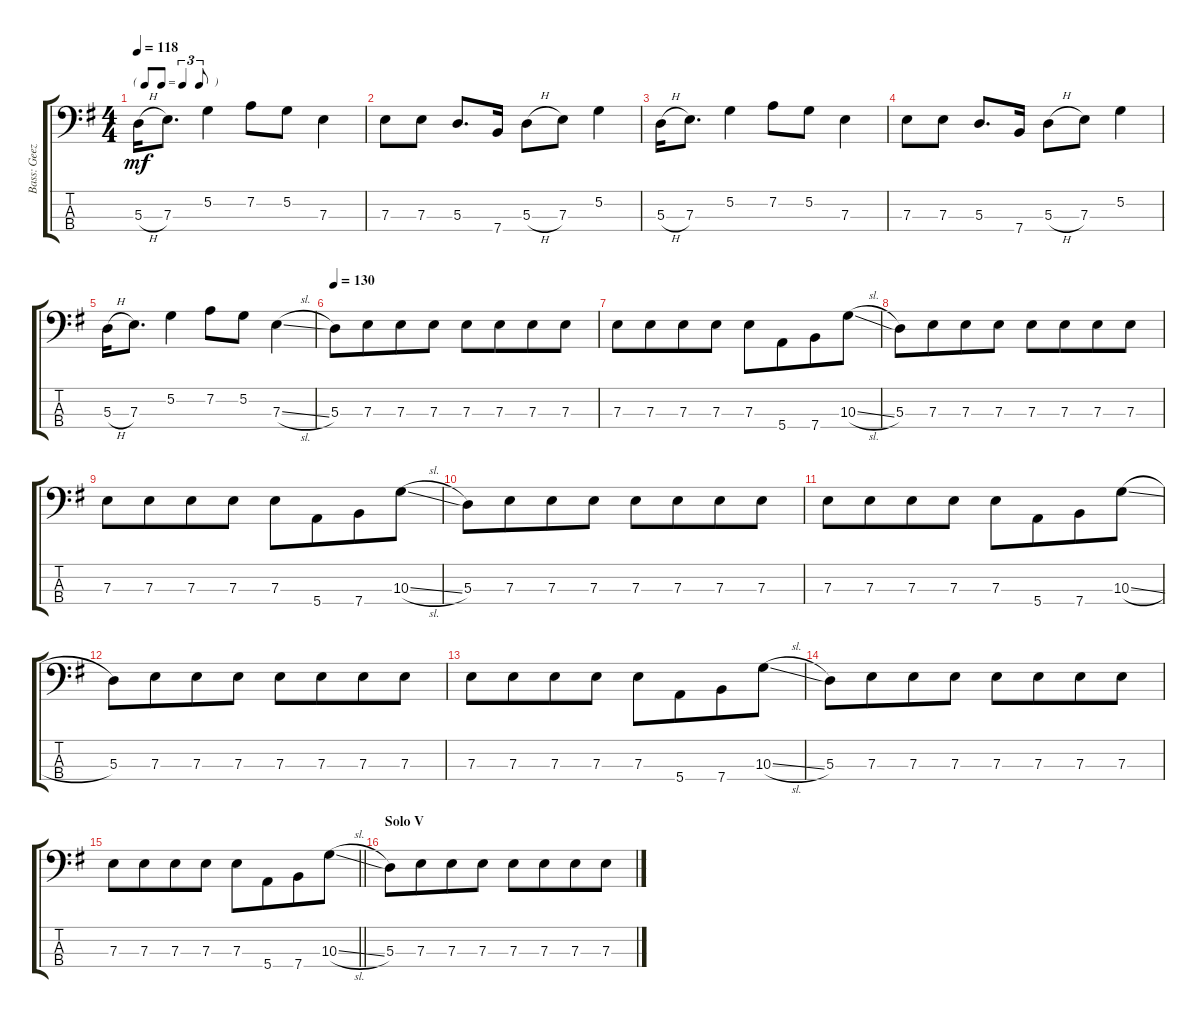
\track ("Bass: Geezer" "Bass: Geez") {instrument electricbassfinger}
\staff {score tabs}
\tuning (G2 D2 A1 E1) {hide}
\ts (4 4)
\tf triplet8th
\tempo 118
\clef f4
\ks g
5.3{h}.16{dy mf} 7.3.8{d} 5.2.4 7.2.8 5.2.8 7.3.4 |
7.3.8 7.3.8 5.3.8{d} 7.4.16 5.3{h}.8 7.3.8 5.2.4 |
5.3{h}.16 7.3.8{d} 5.2.4 7.2.8 5.2.8 7.3.4 |
7.3.8 7.3.8 5.3.8{d} 7.4.16 5.3{h}.8 7.3.8 5.2.4 |
5.3{h}.16 7.3.8{d} 5.2.4 7.2.8 5.2.8 7.3{sl}.4 |
\tempo 130
5.3.8 7.3.8{beam merge} 7.3.8 7.3.8 7.3.8 7.3.8{beam merge} 7.3.8 7.3.8 |
7.3.8 7.3.8{beam merge} 7.3.8 7.3.8 7.3.8 5.4.8{beam merge} 7.4.8 10.3{sl}.8 |
5.3.8 7.3.8{beam merge} 7.3.8 7.3.8 7.3.8 7.3.8{beam merge} 7.3.8 7.3.8 |
7.3.8 7.3.8{beam merge} 7.3.8 7.3.8 7.3.8 5.4.8{beam merge} 7.4.8 10.3{sl}.8 |
5.3.8 7.3.8{beam merge} 7.3.8 7.3.8 7.3.8 7.3.8{beam merge} 7.3.8 7.3.8 |
7.3.8 7.3.8{beam merge} 7.3.8 7.3.8 7.3.8 5.4.8{beam merge} 7.4.8 10.3{sl}.8 |
5.3.8 7.3.8{beam merge} 7.3.8 7.3.8 7.3.8 7.3.8{beam merge} 7.3.8 7.3.8 |
7.3.8 7.3.8{beam merge} 7.3.8 7.3.8 7.3.8 5.4.8{beam merge} 7.4.8 10.3{sl}.8 |
5.3.8 7.3.8{beam merge} 7.3.8 7.3.8 7.3.8 7.3.8{beam merge} 7.3.8 7.3.8 |
\barLineRight lightlight
7.3.8 7.3.8{beam merge} 7.3.8 7.3.8 7.3.8 5.4.8{beam merge} 7.4.8 10.3{sl}.8 |
\section ("" "Solo V")
5.3.8 7.3.8{beam merge} 7.3.8 7.3.8 7.3.8 7.3.8{beam merge} 7.3.8 7.3.8
